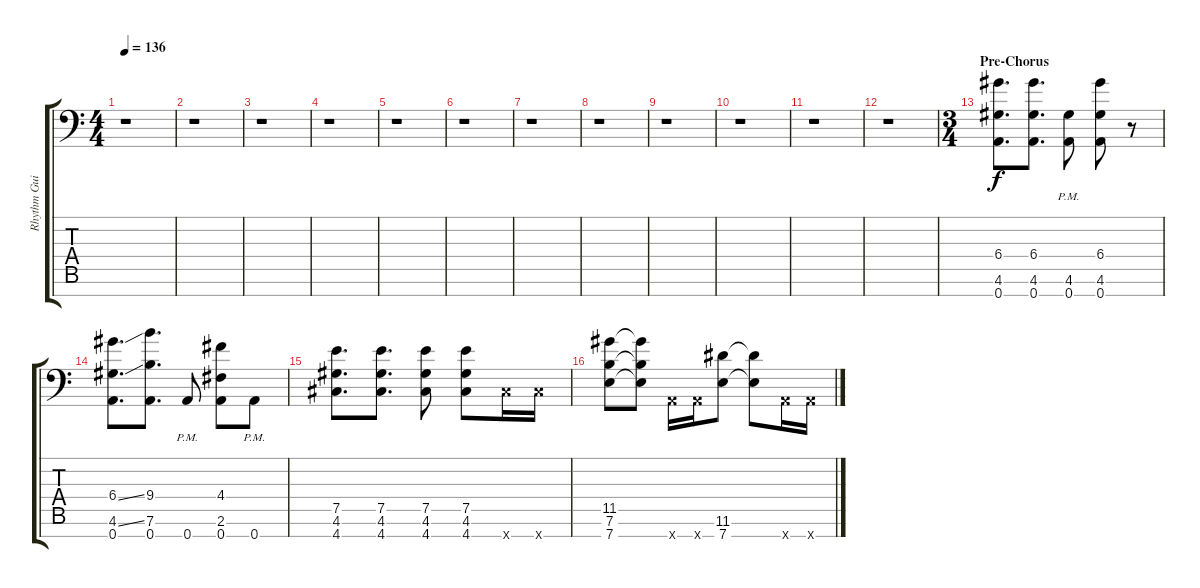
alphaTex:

\track ("Rhythm Guitar 1" "Rhythm Gui") {instrument distortionguitar}
\staff {score tabs}
\tuning (E4 B3 Gb3 D3 A2 E2 A1) {hide}
\ts (4 4)
\tempo 136
\clef f4
\ks c
r.1{dy f} |
r.1 |
r.1 |
r.1 |
r.1 |
r.1 |
r.1 |
r.1 |
r.1 |
r.1 |
r.1 |
r.1 |
\ts (3 4)
\section ("" "Pre-Chorus")
(6.4 4.6 0.7).8{d} (6.4 4.6 0.7).8{d} (4.6{pm} 0.7{pm}).8 (6.4 4.6 0.7).8 r.8 |
(6.4{ss} 4.6{ss} 0.7).8{d} (9.4 7.6 0.7).8{d} 0.7{pm}.8 (4.4 2.6 0.7).8 0.7{pm}.8 |
(7.5 4.6 4.7).8{d} (7.5 4.6 4.7).8{d} (7.5 4.6 4.7).8 (7.5 4.6 4.7).8 4.7{x}.16 4.7{x}.16 |
(11.5 7.6 7.7).8 (11.5{t} 7.6{t} 7.7{t}).8 0.7{x}.16 0.7{x}.16 (11.6 7.7).8 (11.6{t} 7.7{t}).8 0.7{x}.16 0.7{x}.16
